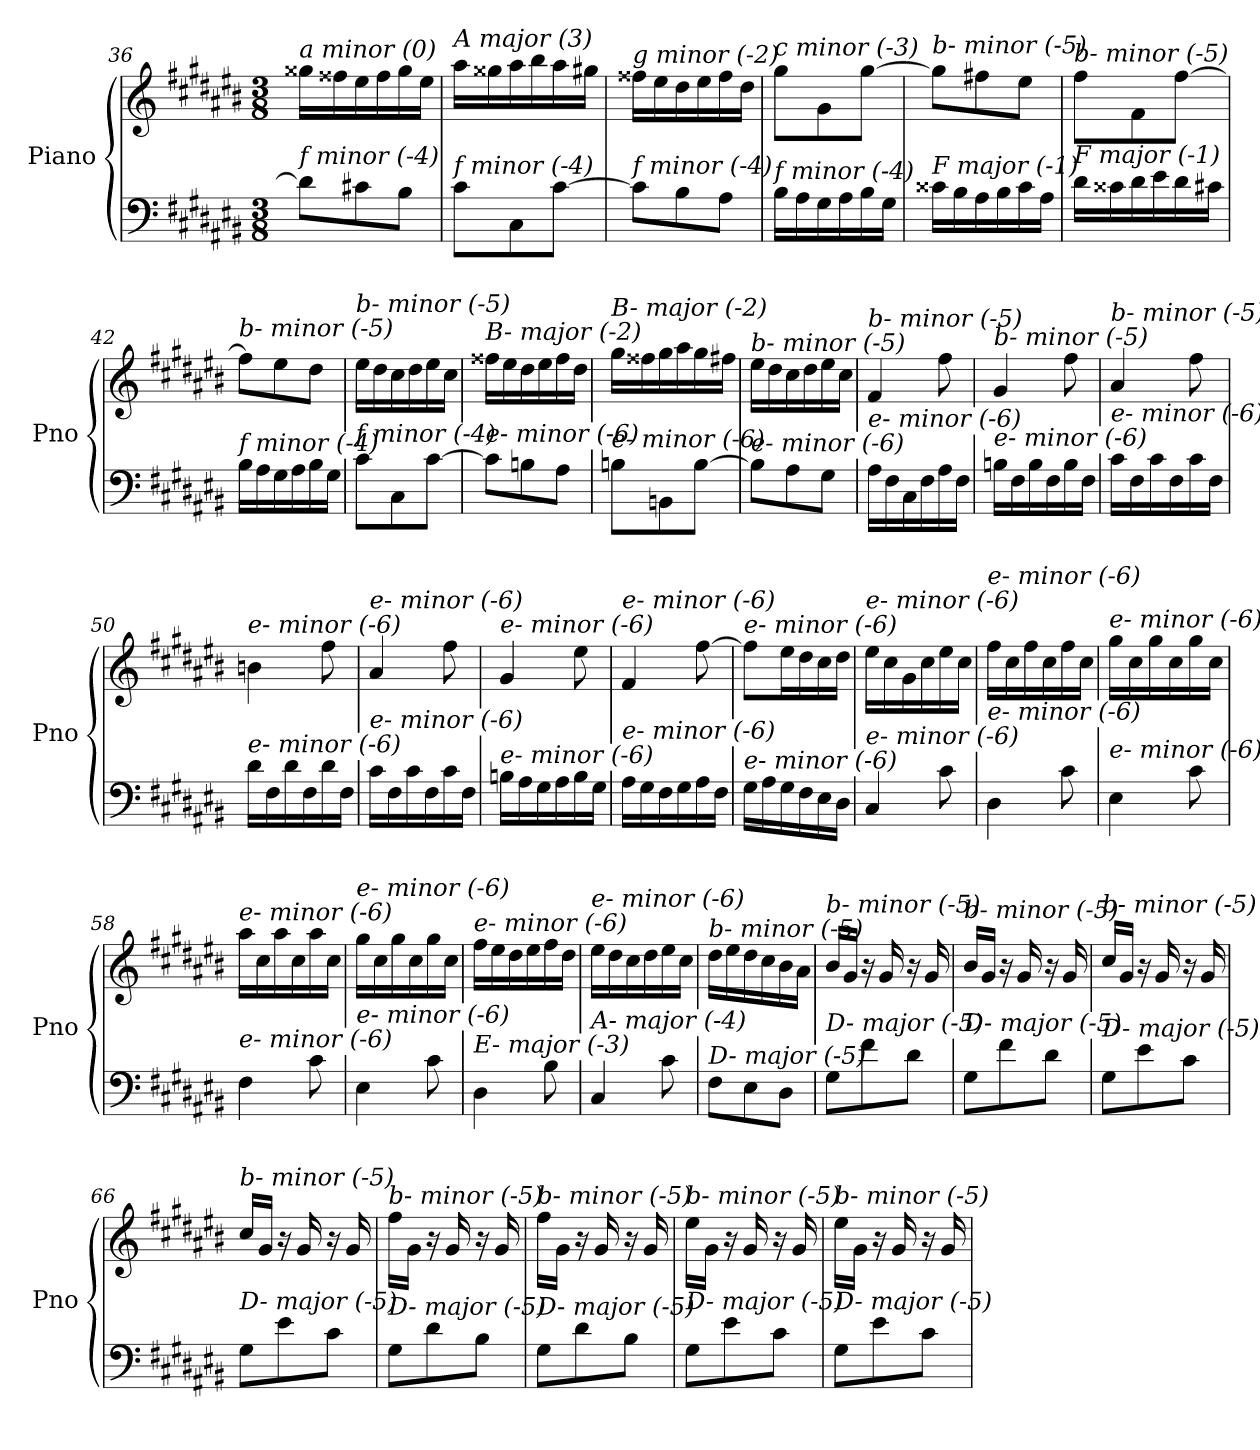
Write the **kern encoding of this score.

**kern	**kern
*part1	*part1
*staff2	*staff1
*I"Piano	*
*I'Pno	*
*clefF4	*clefG2
*k[f#c#g#d#a#e#b#]	*k[f#c#g#d#a#e#b#]
*M3/8	*M3/8
=36	=36
!	!LO:TX:i:t=a minor (0)
!LO:TX:i:t=f minor (-4)	!
8d#\L]	16gg##X\LL
.	16ff##X\
8c#X\	16ee#\
.	16ff##\
8B#\J	16gg##\
.	16ee#\JJ
=37	=37
!	!LO:TX:i:t=A major (3)
!LO:TX:i:t=f minor (-4)	!
8c#\L	16aa#\LL
.	16gg##X\
8C#\	16aa#\
.	16bb#\
[8c#\J	16aa#\
.	16gg#X\JJ
=38	=38
!	!LO:TX:i:t=g minor (-2)
!LO:TX:i:t=f minor (-4)	!
8c#\L]	16ff##X\LL
.	16ee#\
8B#\	16dd#\
.	16ee#\
8A#\J	16ff##\
.	16dd#\JJ
=39	=39
!	!LO:TX:i:t=c minor (-3)
!LO:TX:i:t=f minor (-4)	!
16B#\LL	8gg#\L
16A#\	.
16G#\	8g#\
16A#\	.
16B#\	[8gg#\J
16G#\JJ	.
!!LO:LB:g=z
=40	=40
!	!LO:TX:i:t=b- minor (-5)
!LO:TX:i:t=F major (-1)	!
16c##X\LL	8gg#\L]
16B#\	.
16A#\	8ff#X\
16B#\	.
16c##\	8ee#\J
16A#\JJ	.
=41	=41
!	!LO:TX:i:t=b- minor (-5)
!LO:TX:i:t=F major (-1)	!
16d#\LL	8ff#\L
16c##X\	.
16d#\	8f#\
16e#\	.
16d#\	[8ff#\J
16c#X\JJ	.
=42	=42
!	!LO:TX:i:t=b- minor (-5)
!LO:TX:i:t=f minor (-4)	!
16B#\LL	8ff#\L]
16A#\	.
16G#\	8ee#\
16A#\	.
16B#\	8dd#\J
16G#\JJ	.
=43	=43
!	!LO:TX:i:t=b- minor (-5)
!LO:TX:i:t=f minor (-4)	!
8c#\L	16ee#\LL
.	16dd#\
8C#\	16cc#\
.	16dd#\
[8c#\J	16ee#\
.	16cc#\JJ
=44	=44
!	!LO:TX:i:t=B- major (-2)
!LO:TX:i:t=e- minor (-6)	!
8c#\L]	16ff##X\LL
.	16ee#\
8Bn\	16dd#\
.	16ee#\
8A#\J	16ff##\
.	16dd#\JJ
=45	=45
!	!LO:TX:i:t=B- major (-2)
!LO:TX:i:t=e- minor (-6)	!
8Bn\L	16gg#\LL
.	16ff##X\
8BBn\	16gg#\
.	16aa#\
[8B\J	16gg#\
.	16ff#X\JJ
!!LO:LB:g=z
=46	=46
!	!LO:TX:i:t=b- minor (-5)
!LO:TX:i:t=e- minor (-6)	!
8B\L]	16ee#\LL
.	16dd#\
8A#\	16cc#\
.	16dd#\
8G#\J	16ee#\
.	16cc#\JJ
=47	=47
!	!LO:TX:i:t=b- minor (-5)
!LO:TX:i:t=e- minor (-6)	!
16A#\LL	4f#/
16F#\	.
16C#\	.
16F#\	.
16A#\	8ff#\
16F#\JJ	.
=48	=48
!	!LO:TX:i:t=b- minor (-5)
!LO:TX:i:t=e- minor (-6)	!
16Bn\LL	4g#/
16F#\	.
16B\	.
16F#\	.
16B\	8ff#\
16F#\JJ	.
=49	=49
!	!LO:TX:i:t=b- minor (-5)
!LO:TX:i:t=e- minor (-6)	!
16c#\LL	4a#/
16F#\	.
16c#\	.
16F#\	.
16c#\	8ff#\
16F#\JJ	.
=50	=50
!	!LO:TX:i:t=e- minor (-6)
!LO:TX:i:t=e- minor (-6)	!
16d#\LL	4bn\
16F#\	.
16d#\	.
16F#\	.
16d#\	8ff#\
16F#\JJ	.
=51	=51
!	!LO:TX:i:t=e- minor (-6)
!LO:TX:i:t=e- minor (-6)	!
16c#\LL	4a#/
16F#\	.
16c#\	.
16F#\	.
16c#\	8ff#\
16F#\JJ	.
=52	=52
!	!LO:TX:i:t=e- minor (-6)
!LO:TX:i:t=e- minor (-6)	!
16Bn\LL	4g#/
16A#\	.
16G#\	.
16A#\	.
16B\	8ee#\
16G#\JJ	.
!!LO:LB:g=z
=53	=53
!	!LO:TX:i:t=e- minor (-6)
!LO:TX:i:t=e- minor (-6)	!
16A#\LL	4f#/
16G#\	.
16F#\	.
16G#\	.
16A#\	[8ff#\
16F#\JJ	.
=54	=54
!	!LO:TX:i:t=e- minor (-6)
!LO:TX:i:t=e- minor (-6)	!
16G#\LL	8ff#\L]
16A#\	.
16G#\	16ee#\L
16F#\	16dd#\
16E#\	16cc#\
16D#\JJ	16dd#\JJ
=55	=55
!	!LO:TX:i:t=e- minor (-6)
!LO:TX:i:t=e- minor (-6)	!
4C#/	16ee#\LL
.	16cc#\
.	16g#\
.	16cc#\
8c#\	16ee#\
.	16cc#\JJ
=56	=56
!	!LO:TX:i:t=e- minor (-6)
!LO:TX:i:t=e- minor (-6)	!
4D#\	16ff#\LL
.	16cc#\
.	16ff#\
.	16cc#\
8c#\	16ff#\
.	16cc#\JJ
=57	=57
!	!LO:TX:i:t=e- minor (-6)
!LO:TX:i:t=e- minor (-6)	!
4E#\	16gg#\LL
.	16cc#\
.	16gg#\
.	16cc#\
8c#\	16gg#\
.	16cc#\JJ
=58	=58
!	!LO:TX:i:t=e- minor (-6)
!LO:TX:i:t=e- minor (-6)	!
4F#\	16aa#\LL
.	16cc#\
.	16aa#\
.	16cc#\
8c#\	16aa#\
.	16cc#\JJ
=59	=59
!	!LO:TX:i:t=e- minor (-6)
!LO:TX:i:t=e- minor (-6)	!
4E#\	16gg#\LL
.	16cc#\
.	16gg#\
.	16cc#\
8c#\	16gg#\
.	16cc#\JJ
!!LO:LB:g=z
=60	=60
!	!LO:TX:i:t=e- minor (-6)
!LO:TX:i:t=E- major (-3)	!
4D#\	16ff#\LL
.	16ee#\
.	16dd#\
.	16ee#\
8B#\	16ff#\
.	16dd#\JJ
=61	=61
!	!LO:TX:i:t=e- minor (-6)
!LO:TX:i:t=A- major (-4)	!
4C#/	16ee#\LL
.	16dd#\
.	16cc#\
.	16dd#\
8c#\	16ee#\
.	16cc#\JJ
=62	=62
!	!LO:TX:i:t=b- minor (-5)
!LO:TX:i:t=D- major (-5)	!
8F#\L	16dd#\LL
.	16ee#\
8E#\	16dd#\
.	16cc#\
8D#\J	16b#\
.	16a#\JJ
=63	=63
!	!LO:TX:i:t=b- minor (-5)
!LO:TX:i:t=D- major (-5)	!
8G#\L	16b#/LL
.	16g#/JJ
8f#\	16r
.	16g#/
8d#\J	16r
.	16g#/
=64	=64
!	!LO:TX:i:t=b- minor (-5)
!LO:TX:i:t=D- major (-5)	!
8G#\L	16b#/LL
.	16g#/JJ
8f#\	16r
.	16g#/
8d#\J	16r
.	16g#/
=65	=65
!	!LO:TX:i:t=b- minor (-5)
!LO:TX:i:t=D- major (-5)	!
8G#\L	16cc#/LL
.	16g#/JJ
8e#\	16r
.	16g#/
8c#\J	16r
.	16g#/
!!LO:LB:g=z
=66	=66
!	!LO:TX:i:t=b- minor (-5)
!LO:TX:i:t=D- major (-5)	!
8G#\L	16cc#/LL
.	16g#/JJ
8e#\	16r
.	16g#/
8c#\J	16r
.	16g#/
=67	=67
!	!LO:TX:i:t=b- minor (-5)
!LO:TX:i:t=D- major (-5)	!
8G#\L	16ff#\LL
.	16g#\JJ
8d#\	16r
.	16g#/
8B#\J	16r
.	16g#/
=68	=68
!	!LO:TX:i:t=b- minor (-5)
!LO:TX:i:t=D- major (-5)	!
8G#\L	16ff#\LL
.	16g#\JJ
8d#\	16r
.	16g#/
8B#\J	16r
.	16g#/
=69	=69
!	!LO:TX:i:t=b- minor (-5)
!LO:TX:i:t=D- major (-5)	!
8G#\L	16ee#\LL
.	16g#\JJ
8e#\	16r
.	16g#/
8c#\J	16r
.	16g#/
=70	=70
!	!LO:TX:i:t=b- minor (-5)
!LO:TX:i:t=D- major (-5)	!
8G#\L	16ee#\LL
.	16g#\JJ
8e#\	16r
.	16g#/
8c#\J	16r
.	16g#/
=	=
*-	*-
